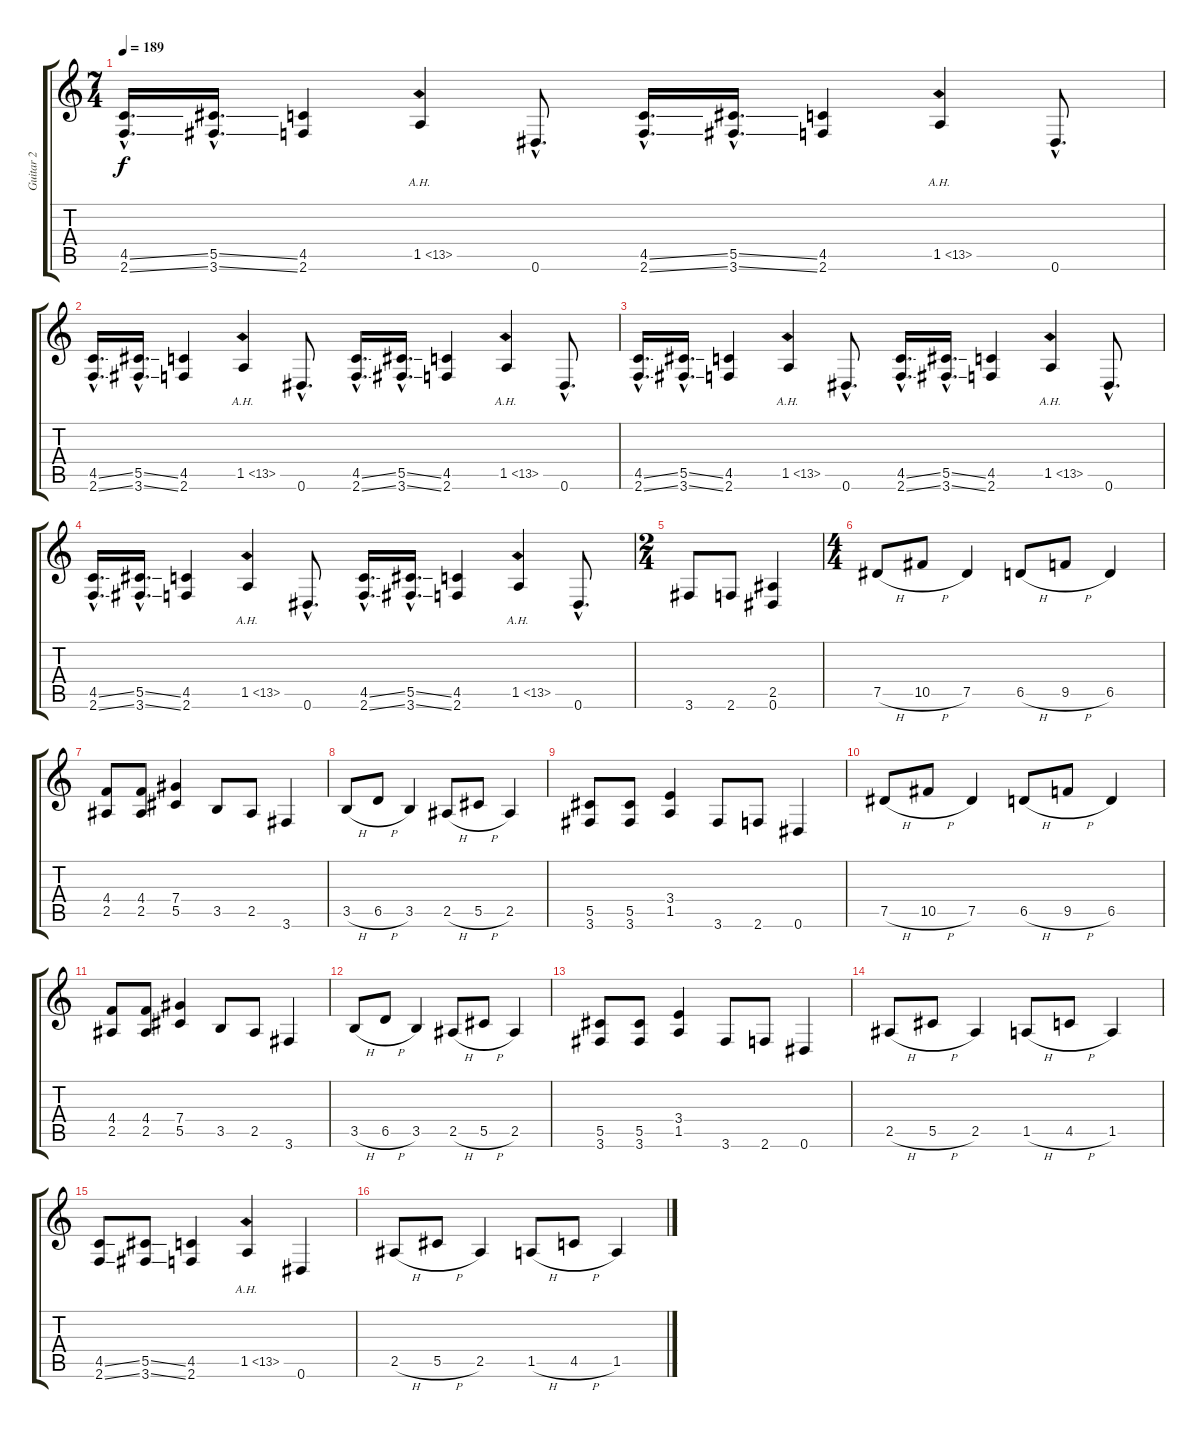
\track ("Guitar 2" "Guitar 2") {instrument distortionguitar}
\staff {score tabs}
\tuning (Eb4 Bb3 Gb3 Db3 Ab2 Eb2) {hide}
\ts (7 4)
\tempo 189
\clef g2
\ks c
(4.5{ss hac} 2.6{ss hac}).16{d dy f} (5.5{ss hac} 3.6{ss hac}).16{d} (4.5 2.6).4 1.5{ah 12}.4{instrument guitarharmonics} 0.6{hac}.8{d instrument distortionguitar} (4.5{ss hac} 2.6{ss hac}).16{d} (5.5{ss hac} 3.6{ss hac}).16{d} (4.5 2.6).4 1.5{ah 12}.4{instrument guitarharmonics} 0.6{hac}.8{d instrument distortionguitar} |
(4.5{ss hac} 2.6{ss hac}).16{d} (5.5{ss hac} 3.6{ss hac}).16{d} (4.5 2.6).4 1.5{ah 12}.4{instrument guitarharmonics} 0.6{hac}.8{d instrument distortionguitar} (4.5{ss hac} 2.6{ss hac}).16{d} (5.5{ss hac} 3.6{ss hac}).16{d} (4.5 2.6).4 1.5{ah 12}.4{instrument guitarharmonics} 0.6{hac}.8{d instrument distortionguitar} |
(4.5{ss hac} 2.6{ss hac}).16{d} (5.5{ss hac} 3.6{ss hac}).16{d} (4.5 2.6).4 1.5{ah 12}.4{instrument guitarharmonics} 0.6{hac}.8{d instrument distortionguitar} (4.5{ss hac} 2.6{ss hac}).16{d} (5.5{ss hac} 3.6{ss hac}).16{d} (4.5 2.6).4 1.5{ah 12}.4{instrument guitarharmonics} 0.6{hac}.8{d instrument distortionguitar} |
(4.5{ss hac} 2.6{ss hac}).16{d} (5.5{ss hac} 3.6{ss hac}).16{d} (4.5 2.6).4 1.5{ah 12}.4{instrument guitarharmonics} 0.6{hac}.8{d instrument distortionguitar} (4.5{ss hac} 2.6{ss hac}).16{d} (5.5{ss hac} 3.6{ss hac}).16{d} (4.5 2.6).4 1.5{ah 12}.4{instrument guitarharmonics} 0.6{hac}.8{d instrument distortionguitar} |
\ts (2 4)
3.6.8 2.6.8 (2.5 0.6).4 |
\ts (4 4)
7.5{h}.8 10.5{h}.8 7.5.4 6.5{h}.8 9.5{h}.8 6.5.4 |
(4.4 2.5).8 (4.4 2.5).8 (7.4 5.5).4 3.5.8 2.5.8 3.6.4 |
3.5{h}.8 6.5{h}.8 3.5.4 2.5{h}.8 5.5{h}.8 2.5.4 |
(5.5 3.6).8 (5.5 3.6).8 (3.4 1.5).4 3.6.8 2.6.8 0.6.4 |
7.5{h}.8 10.5{h}.8 7.5.4 6.5{h}.8 9.5{h}.8 6.5.4 |
(4.4 2.5).8 (4.4 2.5).8 (7.4 5.5).4 3.5.8 2.5.8 3.6.4 |
3.5{h}.8 6.5{h}.8 3.5.4 2.5{h}.8 5.5{h}.8 2.5.4 |
(5.5 3.6).8 (5.5 3.6).8 (3.4 1.5).4 3.6.8 2.6.8 0.6.4 |
2.5{h}.8 5.5{h}.8 2.5.4 1.5{h}.8 4.5{h}.8 1.5.4 |
(4.5{ss} 2.6{ss}).8 (5.5{ss} 3.6{ss}).8 (4.5 2.6).4 1.5{ah 12}.4{instrument guitarharmonics} 0.6.4{instrument distortionguitar} |
2.5{h}.8 5.5{h}.8 2.5.4 1.5{h}.8 4.5{h}.8 1.5.4
